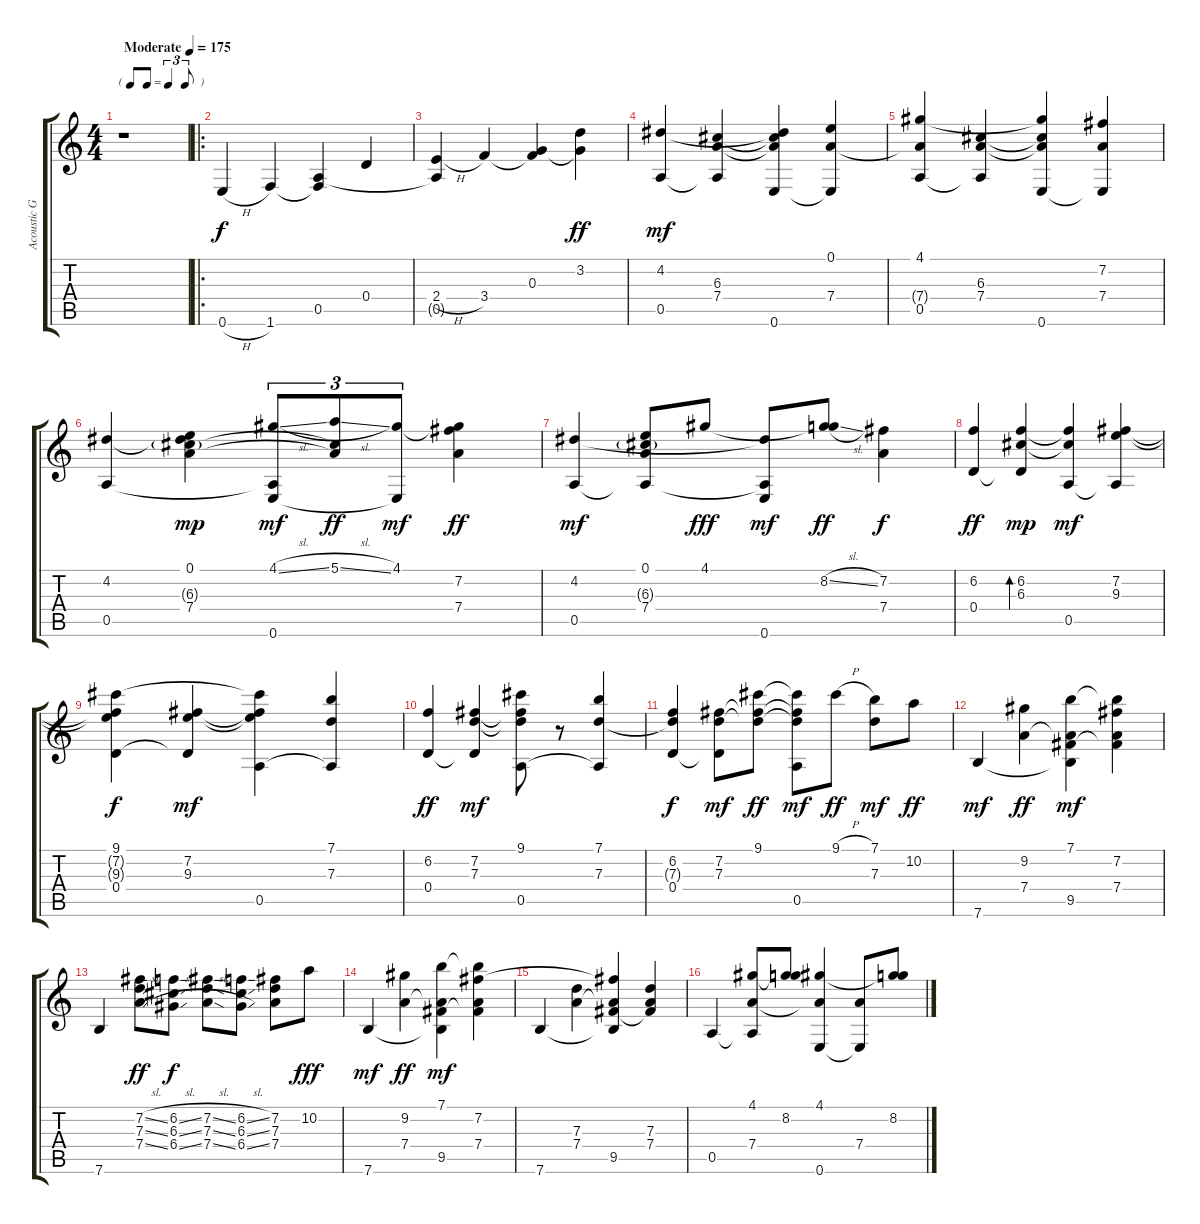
\track ("Acoustic Guitar" "Acoustic G") {instrument acousticguitarsteel}
\staff {score tabs}
\tuning (E4 B3 G3 D3 A2 E2) {hide}
\ts (4 4)
\tf triplet8th
\tempo (175 "Moderate")
\clef g2
\ks c
r.1{dy f instrument acousticguitarsteel} |
\ro
0.6{h}.4 1.6.4 (0.5 1.6{t}).4 0.4.4 |
(2.4{h} 0.5{t}).4 3.4.4 (0.3 3.4{t}).4 (3.2 0.3{t}).4{dy ff} |
(4.2 0.5).4{dy mf} (6.3 7.4 0.5{t}).4 (4.2{t} 6.3{t} 7.4{t} 0.6).4 (0.1 7.4 0.6{t}).4 |
(4.1 7.4{t} 0.5).4 (6.3 7.4 0.5{t}).4 (4.1{t} 6.3{t} 7.4{t} 0.6).4 (7.2 7.4 0.6{t}).4 |
(4.2 0.5).4 (0.1 4.2{t} 6.3{g} 7.4).4{dy mp} (4.1{sl} 0.5{t} 0.6).8{tu (3 2) dy mf} (5.1{sl} 6.3{t} 7.4{t}).8{tu (3 2) dy ff} (4.1 0.6{t}).8{tu (3 2) dy mf} (4.1{t} 7.2 7.4).4{dy ff} |
(4.2 0.5).4{dy mf} (0.1 6.3{g} 7.4 0.5{t}).8 4.1.8{dy fff} (4.2{t} 0.5{t} 0.6).8{dy mf} (4.1{t} 8.2{sl}).8{dy ff} (7.2 7.4).4{dy f} |
(6.2 0.4).4{dy ff} (6.2 6.3 0.4{t}).4{bd 60 dy mp} (6.2{t} 6.3{t} 0.5).4{dy mf} (7.2 9.3 0.5{t}).4 |
(9.1 7.2{t} 9.3{t} 0.4).4{dy f} (7.2 9.3 0.4{t}).4{dy mf} (9.1{t} 7.2{t} 9.3{t} 0.5).4 (7.1 7.3 0.5{t}).4 |
(6.2 0.4).4{dy ff} (7.2 7.3 0.4{t}).4{dy mf} (9.1 7.2{t} 7.3{t} 0.5).8 r.8 (7.1 7.3 0.5{t}).4 |
(6.2 7.3{t} 0.4).4{dy f} (7.2 7.3 0.4{t}).8{dy mf} (9.1 7.2{t} 7.3{t}).8{dy ff} (9.1{t} 7.2{t} 7.3{t} 0.5).8{dy mf} 9.1{h}.8{dy ff} (7.1 7.3).8{dy mf} 10.2.8{dy ff} |
7.6.4{dy mf} (9.2 7.4).4{dy ff} (7.1 7.4{t} 9.5 7.6{t}).4{dy mf} (7.1{t} 7.2 7.4 9.5{t}).4 |
7.6.4 (7.2{sl} 7.3{sl} 7.4{sl}).8{dy ff} (6.2{sl} 6.3{sl} 6.4{sl}).8{dy f} (7.2{sl} 7.3{sl} 7.4{sl}).8 (6.2{sl} 6.3{sl} 6.4{sl}).8 (7.2 7.3 7.4).8 10.2.8{dy fff} |
7.6.4{dy mf} (9.2 7.4).4{dy ff} (7.1 7.4{t} 9.5 7.6{t}).4{dy mf} (7.1{t} 7.2 7.4 9.5{t}).4 |
7.6.4 (7.3 7.4).4 (7.2{t} 7.4{t} 9.5 7.6{t}).4 (7.3 7.4 9.5{t}).4 |
0.5.4 (4.1 7.4 0.5{t}).8 (4.1{t} 8.2).8 (4.1 7.4{t} 0.6).4 (7.4 0.6{t}).8 (4.1{t} 8.2).8
